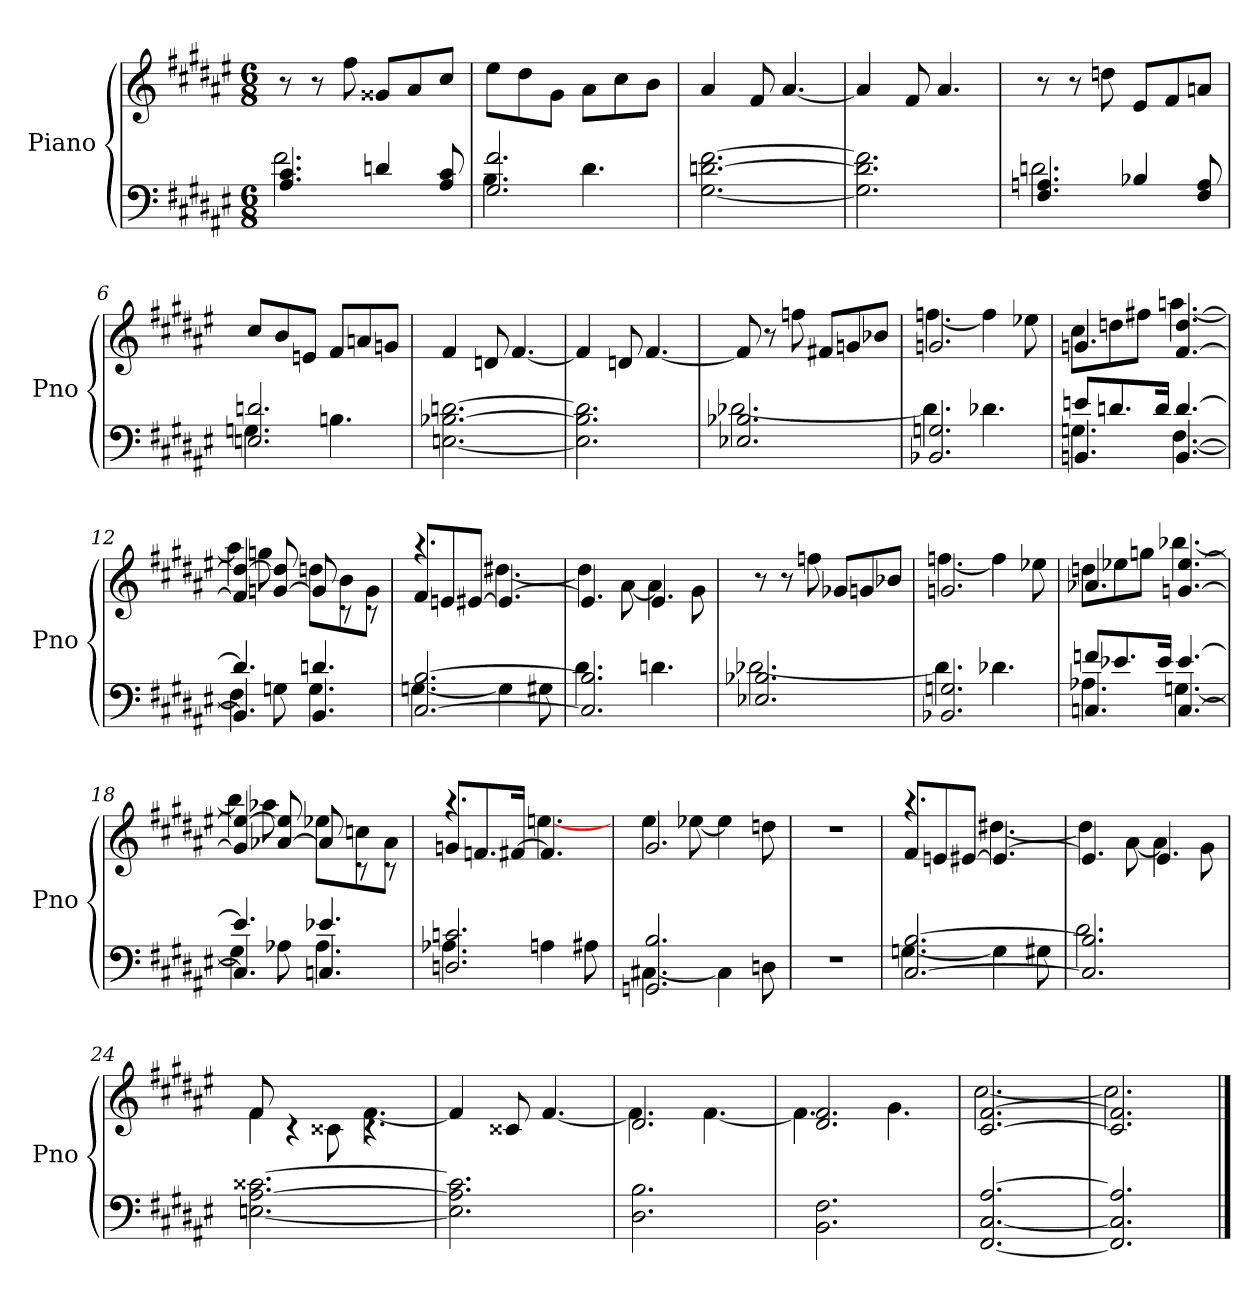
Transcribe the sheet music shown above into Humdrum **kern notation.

**kern	**kern
*part1	*part1
*staff2	*staff1
*I"Piano	*
*I'Pno	*
*clefF4	*clefG2
*k[f#c#g#d#a#e#]	*k[f#c#g#d#a#e#]
*F#:	*F#:
*M6/8	*M6/8
=1	=1
*^	*
4.A# 4.c#	2.f#	8r
.	.	8r
.	.	8ff#
4dn	.	8g##XL
.	.	8a#
8A# 8c#	.	8cc#J
=2	=2	=2
2.G# 2.f#	4.B	8ee#L
.	.	8dd#
.	.	8g#J
.	4.d#	8a#L
.	.	8cc#
.	.	8bJ
*v	*v	*
=3	=3
[2.G# [2.dn [2.f#	4a#
.	8f#
.	[4.a#
=4	=4
2.G#] 2.d] 2.f#]	4a#]
.	8f#
.	4.a#
=5	=5
*^	*
4.F# 4.An	2.dn	8r
.	.	8r
.	.	8ddn
4B-X	.	8e#L
.	.	8f#
8F# 8A	.	8anJ
=6	=6	=6
2.En 2.dn	4.Gn	8cc#L
.	.	8b
.	.	8enJ
.	4.Bn	8f#L
.	.	8an
.	.	8gnJ
*v	*v	*
=7	=7
[2.En [2.B-X [2.dn	4f#
.	8dn
.	[4.f#
=8	=8
2.E] 2.B-] 2.d]	4f#]
.	8dn
.	[4.f#
=9	=9
*^	*
2.E-X 2.B-X	[2.d-X	8f#]
.	.	8r
.	.	8ffn
.	.	8f#XL
.	.	8gn
.	.	8b-XJ
=10	=10	=10
*	*	*^
2.BB-X 2.Gn	4.d-]	2.gn	[4.ffn
.	4.d-X	.	4ff]
.	.	.	8ee-X
=11	=11	=11	=11
*	*^	*	*
4.BBn/	4.Gn	8enL	4.gn	8cc#L
.	.	8.dn	.	8ddn
.	.	.	.	8ff#XJ
.	.	16dJk	.	.
[4.BB/	[4.F#	[4.d	[4.f# [4.dd	[4.aan
=12	=12	=12	=12	=12
4.BB/]	4F#]	4.d]	4f#] 4dd_	4aa]
.	8Gn	.	[8gn 8dd]	8ggn
4.BB/	4.G	4.dn	8g]	8ddnL
.	.	.	8rc	8b
.	.	.	8rc	8gJ
*	*v	*v	*	*
=13	=13	=13	=13
[2.C# [2.B	[4.Gn	8f#L	4.raa
.	.	8en	.
.	.	[8e#XJ	.
.	4G]	4.e#_	[4.dd#X
.	8G#X	.	.
=14	=14	=14	=14
2.C#] 2.B]	4.d#	4.e#]	4dd#]
.	.	.	[8a#
.	4.dn	4.e#	4a#]
.	.	.	8g#
*	*	*v	*v
=15	=15	=15
2.E-X 2.B-X	[2.d-X	8r
.	.	8r
.	.	8ffn
.	.	8g-XL
.	.	8gn
.	.	8b-XJ
=16	=16	=16
*	*	*^
2.BB-X 2.Gn	4.d-]	2.gn	[4.ffn
.	4.d-X	.	4ff]
.	.	.	8ee-X
=17	=17	=17	=17
*	*^	*	*
4.Cn/	4.A-X	8fnL	4.a-X	8ddnL
.	.	8.e-X	.	8ee-X
.	.	.	.	8ggnJ
.	.	16e-Jk	.	.
[4.C/	[4.Gn	[4.e-	[4.gn [4.ee-	[4.bb-X
=18	=18	=18	=18	=18
4.C/]	4G]	4.e-]	4g] 4ee-_	4bb-]
.	8A-X	.	[8a-X 8ee-]	8aa-X
4.Cn/	4.A-	4.e-X	8a-]	8ee-XL
.	.	.	8rc	8ccn
.	.	.	8rc	8a-J
*	*v	*v	*	*
=19	=19	=19	=19
2.Dn 2.cn	4.A-X	8gnL	4.raa
.	.	8.fn	.
.	.	[16f#XJk	.
.	4An	4.f#]	[4.een
.	8A#X	.	.
=20	=20	=20	=20
2.GGn 2.B	[4.C#X	2.g#	4ee#
.	.	.	[8ee-X
.	4C#]	.	4ee-]
.	8Dn	.	8ddn
*v	*v	*	*
*	*v	*v
=21	=21
2.r	2.r
=22	=22
*^	*^
[2.C# [2.B	[4.Gn	8f#L	4.raa
.	.	8en	.
.	.	[8e#XJ	.
.	4G]	4.e#_	[4.dd#X
.	8G#X	.	.
=23	=23	=23	=23
2.C#] 2.B]	2.d#	4.e#]	4dd#]
.	.	.	[8a#
.	.	4.e#	4a#]
.	.	.	8g#
*v	*v	*	*
=24	=24	=24
[2.En [2.A# [2.c##X	8f#	4f#
.	4rc	.
.	.	8c##X
.	4.rc	[4.f#
*	*v	*v
=25	=25
2.E] 2.A#] 2.c##]	4f#]
.	8c##X
.	[4.f#
=26	=26
*	*^
2.D# 2.B	2.d#	4.f#]
.	.	[4.f#
=27	=27	=27
2.BB 2.F#	2.d# 2.f#	4.f#]
.	.	4.g#
=28	=28	=28
[2.FF# [2.C# [2.A#	[2.c# [2.f#	[2.cc#
=29	=29	=29
2.FF#] 2.C#] 2.A#]	2.c#] 2.f#]	2.cc#]
*	*v	*v
==	==
*-	*-
